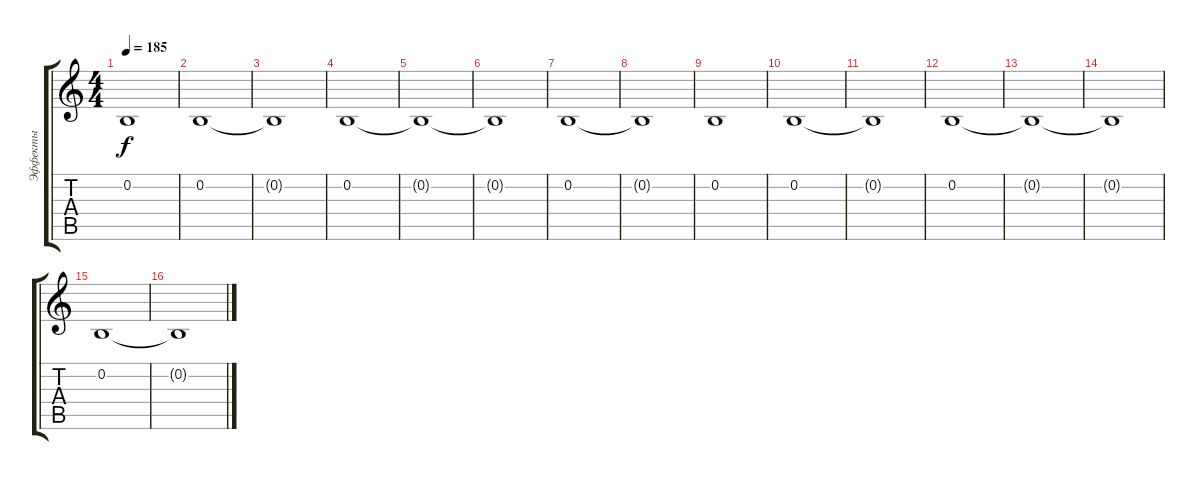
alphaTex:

\track ("Эффекты" "Эффекты") {instrument choiraahs}
\staff {score tabs}
\tuning (E4 B3 G3 D3 A2 E2) {hide}
\ts (4 4)
\tempo 185
\clef g2
\ks c
0.2.1{dy f} |
0.2.1 |
0.2{t}.1 |
0.2.1 |
0.2{t}.1 |
0.2{t}.1 |
0.2.1 |
0.2{t}.1 |
0.2.1 |
0.2.1 |
0.2{t}.1 |
0.2.1 |
0.2{t}.1 |
0.2{t}.1 |
0.2.1 |
0.2{t}.1
